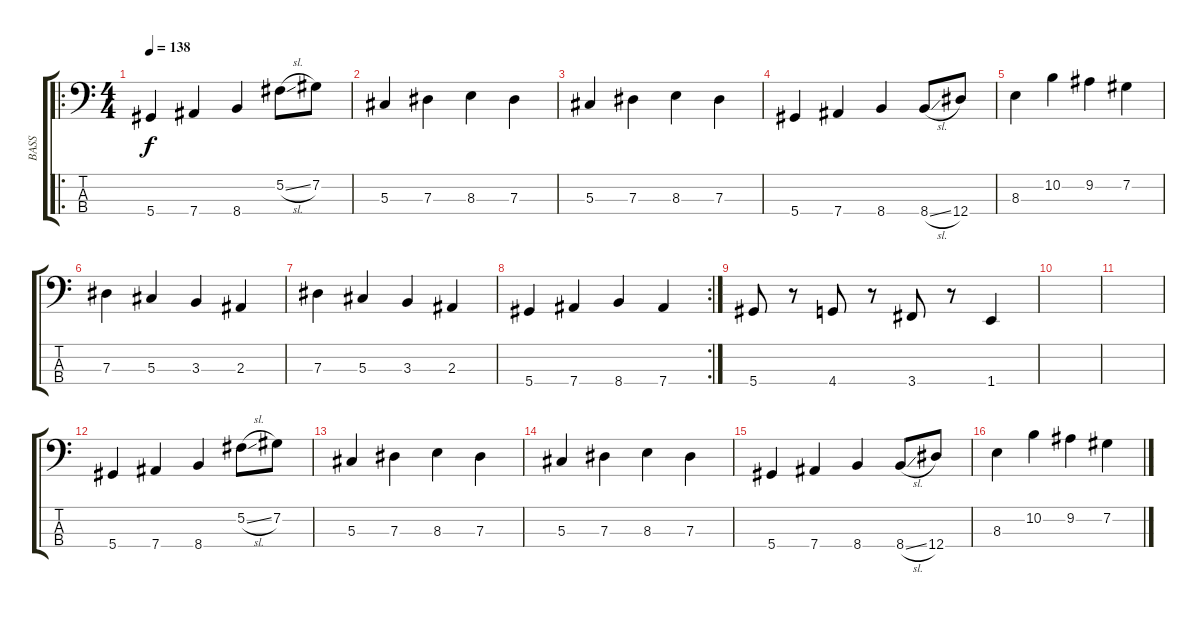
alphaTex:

\track ("BASS" "BASS") {instrument electricbassfinger}
\staff {score tabs}
\tuning (Gb2 Db2 Ab1 Eb1) {hide}
\ro
\ts (4 4)
\tempo 138
\clef f4
\ks c
5.4.4{dy f} 7.4.4 8.4.4 5.2{sl}.8 7.2.8 |
5.3.4 7.3.4 8.3.4 7.3.4 |
5.3.4 7.3.4 8.3.4 7.3.4 |
5.4.4 7.4.4 8.4.4 8.4{sl}.8 12.4.8 |
8.3.4 10.2.4 9.2.4 7.2.4 |
7.3.4 5.3.4 3.3.4 2.3.4 |
7.3.4 5.3.4 3.3.4 2.3.4 |
\rc 2
5.4.4 7.4.4 8.4.4 7.4.4 |
5.4.8 r.8 4.4.8 r.8 3.4.8 r.8 1.4.4 |
|
|
5.4.4 7.4.4 8.4.4 5.2{sl}.8 7.2.8 |
5.3.4 7.3.4 8.3.4 7.3.4 |
5.3.4 7.3.4 8.3.4 7.3.4 |
5.4.4 7.4.4 8.4.4 8.4{sl}.8 12.4.8 |
8.3.4 10.2.4 9.2.4 7.2.4
